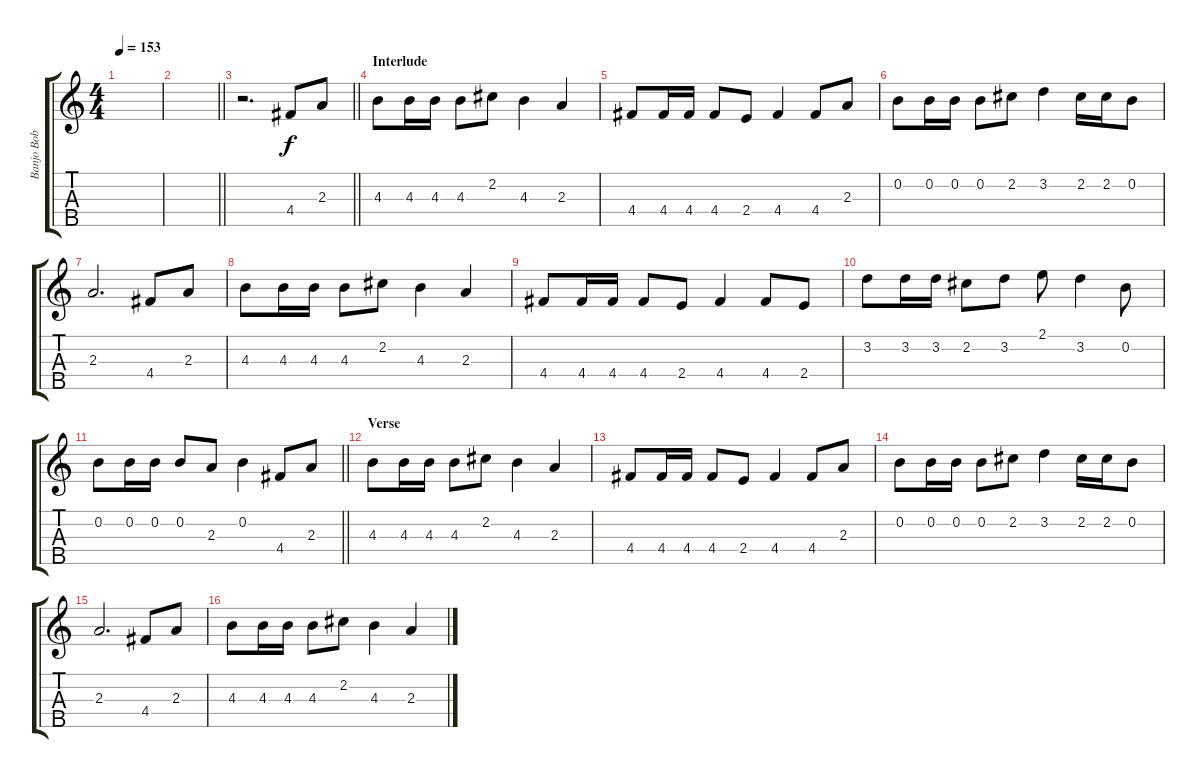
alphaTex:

\track ("Banjo Bob Schmidt" "Banjo Bob ") {instrument banjo}
\staff {score tabs}
\tuning (D4 B3 G3 D3 G4) {hide}
\displaytranspose 12
\ts (4 4)
\tempo 153
\clef g2
\ks c
|
\barLineRight lightlight
|
\barLineRight lightlight
r.2{d} 4.4.8 2.3.8 |
\section ("" "Interlude")
4.3.8 4.3.16 4.3.16 4.3.8 2.2.8 4.3.4 2.3.4 |
4.4.8 4.4.16 4.4.16 4.4.8 2.4.8 4.4.4 4.4.8 2.3.8 |
0.2.8 0.2.16 0.2.16 0.2.8 2.2.8 3.2.4 2.2.16 2.2.16 0.2.8 |
2.3.2{d} 4.4.8 2.3.8 |
4.3.8 4.3.16 4.3.16 4.3.8 2.2.8 4.3.4 2.3.4 |
4.4.8 4.4.16 4.4.16 4.4.8 2.4.8 4.4.4 4.4.8 2.4.8 |
3.2.8 3.2.16 3.2.16 2.2.8 3.2.8 2.1.8 3.2.4 0.2.8 |
\barLineRight lightlight
0.2.8 0.2.16 0.2.16 0.2.8 2.3.8 0.2.4 4.4.8 2.3.8 |
\section ("" "Verse")
4.3.8 4.3.16 4.3.16 4.3.8 2.2.8 4.3.4 2.3.4 |
4.4.8 4.4.16 4.4.16 4.4.8 2.4.8 4.4.4 4.4.8 2.3.8 |
0.2.8 0.2.16 0.2.16 0.2.8 2.2.8 3.2.4 2.2.16 2.2.16 0.2.8 |
2.3.2{d} 4.4.8 2.3.8 |
4.3.8 4.3.16 4.3.16 4.3.8 2.2.8 4.3.4 2.3.4
